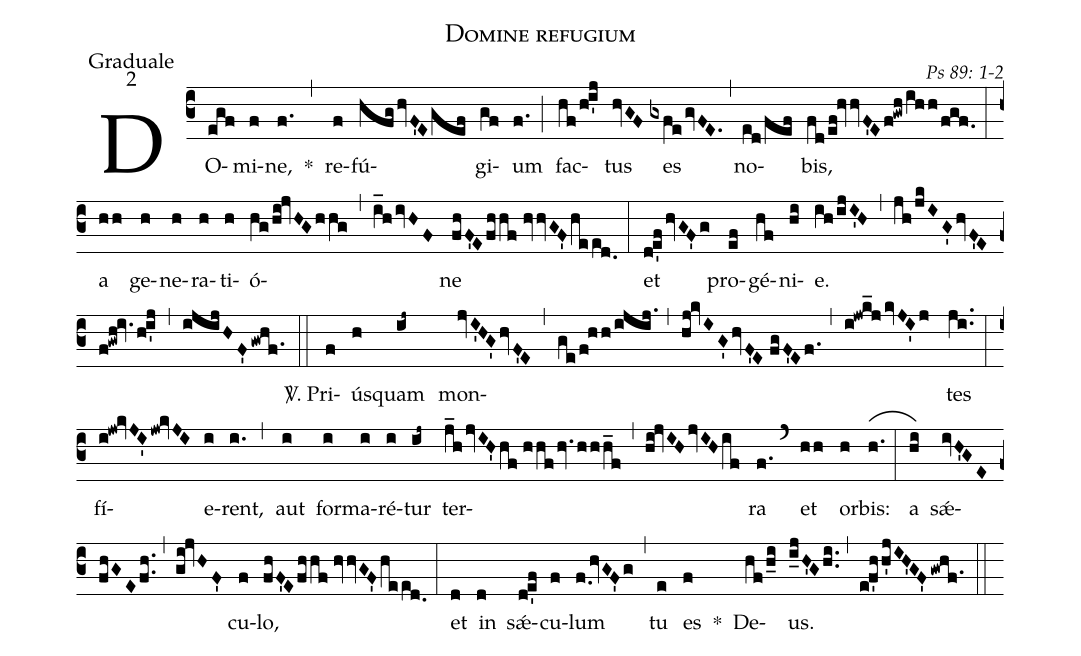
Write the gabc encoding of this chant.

name: Domine refugium;
office-part: Graduale;
mode: 2;
commentary: Ps 89: 1-2;
%%
(c3) DO(egf)mi(f)ne,(f.) *(,) re(f)fú(hfghvF'Egef)gi(gf)um(f.) (;) fac(hf/hi'j)tus(hvGF) es(gxfegvFE.) (,) no(ed/fef)bis,(fd/ef!hvvF'Ef!gwh/ihh/fgf.) (:)
a(hh) ge(h)ne(h)ra(h)ti(h)ó(hg/hi!jvHGhhg)(,)(i_hivHF)ne(fhF'Efhhf//hvvGF'heed.0) (:)
et(de'fhvGF'g) pro(ef)gé(hf)ni(hi)e.(ih/ijI'H) (,) (jh/jkIG'hvF'E//f!gwh!iv.hi'j) (,) (ijijHF'gwhf.1) (::)
<sp>V/</sp>. Pri(f)ús(h)quam(ij~) mon(jvI'HG'hvF'E)(,)(ge/f!hh/ijij.)(,)(hj!kvIG'hvF'E//fgF'Ef.)(,)(i!jwk_jkvJI'j)tes(ji..) (:)
fí(i!jw!kvJI'jw!kvJI)e(i)rent,(i.) (,) aut(i) for(i)ma(i)ré(i)tur(ij~) ter(j_hjvIH'hf//hhfhv.hhh_f)(,)(hi!jvIHjvIHif)ra(f.) (`) et(hh) or(h)bis:(h.[ob:1;8mm]) (:)
a(hi) sǽ(ivH'GE//fhGEfh..)(,)(gi!jvHF')cu(f)lo,(fhF'Efhhf//hvvGF'heed.0) (:)
et(d) in(d) sǽ(de'f)cu(f)lum(f.0/[-0.5]hvGF'g) (,) tu(e) es(f) *()
De(hf/h_i)us.(i_jH'Ghi..) (,) (ef'hh'jIH'GF'gwhf.1) (::)
